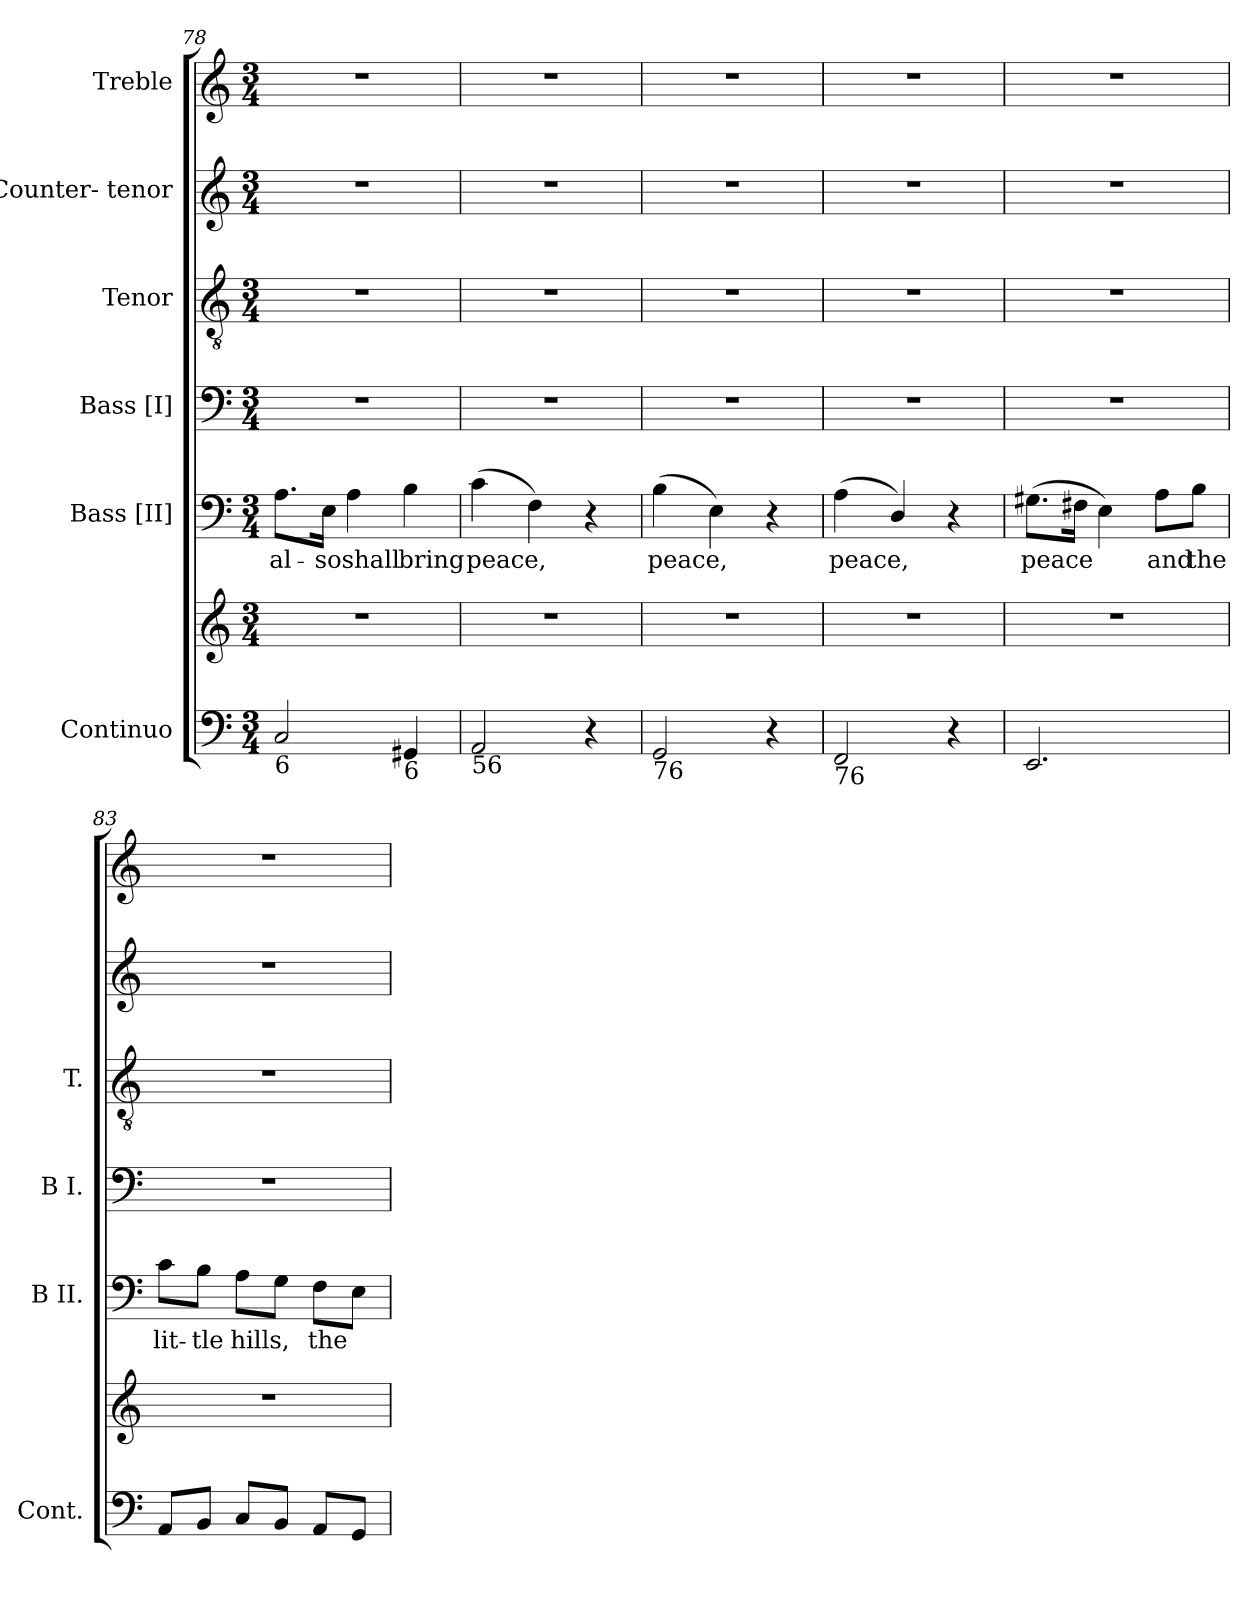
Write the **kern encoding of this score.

**kern	**kern	**kern	**text	**kern	**kern	**kern	**kern
*part6	*part6	*part5	*part5	*part4	*part3	*part2	*part1
*staff7	*staff6	*staff5	*staff5	*staff4	*staff3	*staff2	*staff1
*I"Continuo	*	*I"Bass [II]	*	*I"Bass [I]	*I"Tenor	*I"Counter- tenor	*I"Treble
*I'Cont.	*	*I'B II.	*	*I'B I.	*I'T.	*	*
*clefF4	*clefG2	*clefF4	*	*clefF4	*clefGv2	*clefG2	*clefG2
*	*	*	*	*	*ITrd7c12	*	*
*k[]	*k[]	*k[]	*	*k[]	*k[]	*k[]	*k[]
*C:	*C:	*C:	*	*C:	*C:	*C:	*C:
*M3/4	*M3/4	*M3/4	*	*M3/4	*M3/4	*M3/4	*M3/4
=78	=78	=78	=78	=78	=78	=78	=78
!	!LO:N:vis=1	!	!	!	!	!	!
!LO:TX:b:t=6	!	!	!	!	!	!	!
!	!	!	!LO:LY:b:color=#000000	!LO:N:vis=1	!LO:N:vis=1	!LO:N:vis=1	!LO:N:vis=1
2Ci/	2.r	8.Ai\L	al-	2.r	2.r	2.r	2.r
!	!	!	!LO:LY:b:color=#000000	!	!	!	!
.	.	16Ei\Jk	-so	.	.	.	.
!	!	!	!LO:LY:b:color=#000000	!	!	!	!
.	.	4Ai\	shall	.	.	.	.
!LO:TX:b:t=6	!	!	!	!	!	!	!
!	!	!	!LO:LY:b:color=#000000	!	!	!	!
4GG#Xi/	.	4Bi\	bring	.	.	.	.
!!LO:LB:g=z
=79	=79	=79	=79	=79	=79	=79	=79
!	!LO:N:vis=1	!	!	!	!	!	!
!LO:TX:b:t=56	!	!	!	!	!	!	!
!	!	!	!LO:LY:b:color=#000000	!LO:N:vis=1	!LO:N:vis=1	!LO:N:vis=1	!LO:N:vis=1
2AAi/	2.r	(4ci\	peace,	2.r	2.r	2.r	2.r
.	.	4Fi\)	.	.	.	.	.
4r	.	4r	.	.	.	.	.
=80	=80	=80	=80	=80	=80	=80	=80
!	!LO:N:vis=1	!	!	!	!	!	!
!LO:TX:b:t=76	!	!	!	!	!	!	!
!	!	!	!LO:LY:b:color=#000000	!LO:N:vis=1	!LO:N:vis=1	!LO:N:vis=1	!LO:N:vis=1
2GGi/	2.r	(4Bi\	peace,	2.r	2.r	2.r	2.r
.	.	4Ei\)	.	.	.	.	.
4r	.	4r	.	.	.	.	.
=81	=81	=81	=81	=81	=81	=81	=81
!	!LO:N:vis=1	!	!	!	!	!	!
!LO:TX:b:t=76	!	!	!	!	!	!	!
!	!	!	!LO:LY:b:color=#000000	!LO:N:vis=1	!LO:N:vis=1	!LO:N:vis=1	!LO:N:vis=1
2FFi/	2.r	(4Ai\	peace,	2.r	2.r	2.r	2.r
.	.	4Di/)	.	.	.	.	.
4r	.	4r	.	.	.	.	.
=82	=82	=82	=82	=82	=82	=82	=82
!	!LO:N:vis=1	!	!	!	!	!	!
!	!	!	!LO:LY:b:color=#000000	!LO:N:vis=1	!LO:N:vis=1	!LO:N:vis=1	!LO:N:vis=1
2.EEi/	2.r	(8.G#Xi\L	peace	2.r	2.r	2.r	2.r
.	.	16F#Xi\Jk	.	.	.	.	.
.	.	4Ei\)	.	.	.	.	.
!	!	!	!LO:LY:b:color=#000000	!	!	!	!
.	.	8Ai\L	and	.	.	.	.
!	!	!	!LO:LY:b:color=#000000	!	!	!	!
.	.	8Bi\J	the	.	.	.	.
=83	=83	=83	=83	=83	=83	=83	=83
!	!LO:N:vis=1	!	!	!	!	!	!
!	!	!	!LO:LY:b:color=#000000	!LO:N:vis=1	!LO:N:vis=1	!LO:N:vis=1	!LO:N:vis=1
8AAi/L	2.r	8ci\L	lit-	2.r	2.r	2.r	2.r
!	!	!	!LO:LY:b:color=#000000	!	!	!	!
8BBi/J	.	8Bi\J	-tle	.	.	.	.
!	!	!	!LO:LY:b:color=#000000	!	!	!	!
8Ci/L	.	8Ai\L	hills,	.	.	.	.
8BBi/J	.	8Gi\J	.	.	.	.	.
!	!	!	!LO:LY:b:color=#000000	!	!	!	!
8AAi/L	.	8Fi\L	the	.	.	.	.
8GGi/J	.	8Ei\J	.	.	.	.	.
=	=	=	=	=	=	=	=
*-	*-	*-	*-	*-	*-	*-	*-
